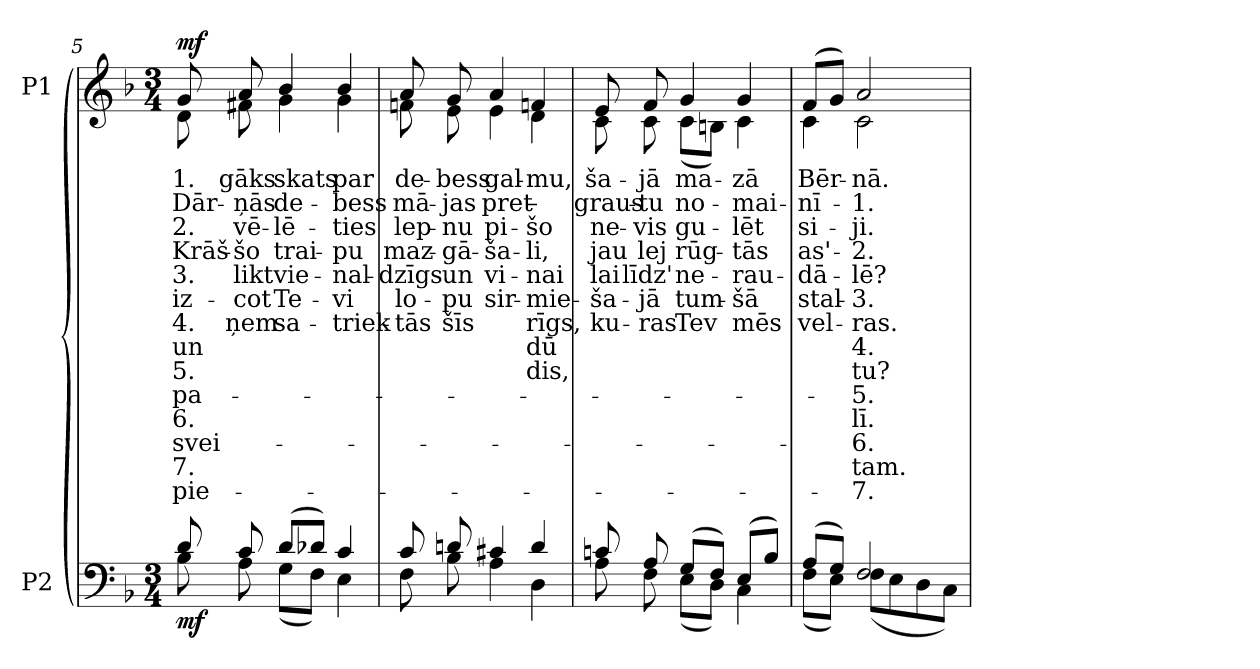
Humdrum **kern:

**kern	**dynam	**kern	**text	**text	**text	**text	**text	**text	**text	**text	**text	**text	**text	**text	**text	**text	**dynam
*part2	*part2	*part1	*part1	*part1	*part1	*part1	*part1	*part1	*part1	*part1	*part1	*part1	*part1	*part1	*part1	*part1	*part1
*staff2	*staff2	*staff1	*staff1	*staff1	*staff1	*staff1	*staff1	*staff1	*staff1	*staff1	*staff1	*staff1	*staff1	*staff1	*staff1	*staff1	*staff1
*I"P2	*	*I"P1	*	*	*	*	*	*	*	*	*	*	*	*	*	*	*
!!LO:LB:g=z
*clefF4	*	*clefG2	*	*	*	*	*	*	*	*	*	*	*	*	*	*	*
*k[b-]	*	*k[b-]	*	*	*	*	*	*	*	*	*	*	*	*	*	*	*
*F:	*	*F:	*	*	*	*	*	*	*	*	*	*	*	*	*	*	*
*M3/4	*	*M3/4	*	*	*	*	*	*	*	*	*	*	*	*	*	*	*
=5	=5	=5	=5	=5	=5	=5	=5	=5	=5	=5	=5	=5	=5	=5	=5	=5	=5
*^	*	*	*	*	*	*	*	*	*	*	*	*	*	*	*	*	*
!	!	!	!	!LO:LY:b:color=#000000	!LO:LY:b:color=#000000	!LO:LY:b:color=#000000	!LO:LY:b:color=#000000	!LO:LY:b:color=#000000	!LO:LY:b:color=#000000	!LO:LY:b:color=#000000	!LO:LY:b:color=#000000	!LO:LY:b:color=#000000	!LO:LY:b:color=#000000	!LO:LY:b:color=#000000	!LO:LY:b:color=#000000	!LO:LY:b:color=#000000	!LO:LY:b:color=#000000	!
*	*	*	*^	*	*	*	*	*	*	*	*	*	*	*	*	*	*	*
8di/	8B-i\	mf	8gi/	8di\	1.	Dār-	2.	Krāš-	3.	iz-	4.	un	5.	pa-	6.	-svei-	7.	pie-	mf
!	!	!	!	!	!LO:LY:b:color=#000000	!LO:LY:b:color=#000000	!LO:LY:b:color=#000000	!LO:LY:b:color=#000000	!LO:LY:b:color=#000000	!LO:LY:b:color=#000000	!LO:LY:b:color=#000000	!	!	!	!	!	!	!	!
8ci/	8Ai\	.	8ai/	8f#Xi\	-gāks	-ņās	-vē-	šo	-likt	cot	-ņem	.	.	.	.	.	.	.	.
!	!	!	!	!	!LO:LY:b:color=#000000	!LO:LY:b:color=#000000	!LO:LY:b:color=#000000	!LO:LY:b:color=#000000	!LO:LY:b:color=#000000	!LO:LY:b:color=#000000	!LO:LY:b:color=#000000	!	!	!	!	!	!	!	!
(8di/L	(8Gi\L	.	4b-i/	4gi\	skats	de-	-lē-	trai-	vie-	-Te-	sa-	.	.	.	.	.	.	.	.
8d-Xi/J)	8Fi\J)	.	.	.	.	.	.	.	.	.	.	.	.	.	.	.	.	.	.
!	!	!	!	!	!LO:LY:b:color=#000000	!LO:LY:b:color=#000000	!LO:LY:b:color=#000000	!LO:LY:b:color=#000000	!LO:LY:b:color=#000000	!LO:LY:b:color=#000000	!LO:LY:b:color=#000000	!	!	!	!	!	!	!	!
4ci/	4Ei\	.	4b-i/	4gi\	par	-bess	-ties	-pu	-nal-	-vi	-triek-	.	.	.	.	.	.	.	.
=6	=6	=6	=6	=6	=6	=6	=6	=6	=6	=6	=6	=6	=6	=6	=6	=6	=6	=6	=6
!	!	!	!	!	!LO:LY:b:color=#000000	!LO:LY:b:color=#000000	!LO:LY:b:color=#000000	!LO:LY:b:color=#000000	!LO:LY:b:color=#000000	!LO:LY:b:color=#000000	!LO:LY:b:color=#000000	!	!	!	!	!	!	!	!
8ci/	8Fi\	.	8ai/	8fni\	de-	mā-	lep-	maz-	-dzīgs	lo-	tās	.	.	.	.	.	.	.	.
!	!	!	!	!	!LO:LY:b:color=#000000	!LO:LY:b:color=#000000	!LO:LY:b:color=#000000	!LO:LY:b:color=#000000	!LO:LY:b:color=#000000	!LO:LY:b:color=#000000	!LO:LY:b:color=#000000	!	!	!	!	!	!	!	!
8dni/	8B-i\	.	8gi/	8ei\	-bess	-jas	-nu	-gā-	un	pu	-šīs	.	.	.	.	.	.	.	.
!	!	!	!	!	!LO:LY:b:color=#000000	!LO:LY:b:color=#000000	!LO:LY:b:color=#000000	!LO:LY:b:color=#000000	!LO:LY:b:color=#000000	!LO:LY:b:color=#000000	!	!	!	!	!	!	!	!	!
4c#Xi/	4Ai\	.	4ai/	4ei\	gal-	pret	pi-	-ša-	vi-	-sir-	.	.	.	.	.	.	.	.	.
!	!	!	!	!	!LO:LY:b:color=#000000	!LO:LY:b:color=#000000	!LO:LY:b:color=#000000	!LO:LY:b:color=#000000	!LO:LY:b:color=#000000	!LO:LY:b:color=#000000	!LO:LY:b:color=#000000	!LO:LY:b:color=#000000	!LO:LY:b:color=#000000	!	!	!	!	!	!
4di/	4Di\	.	4fni/	4di\	-mu,	–	šo	-li,	-nai	mie-	-rīgs,	dū	-dis,	.	.	.	.	.	.
=7	=7	=7	=7	=7	=7	=7	=7	=7	=7	=7	=7	=7	=7	=7	=7	=7	=7	=7	=7
!	!	!	!	!	!LO:LY:b:color=#000000	!LO:LY:b:color=#000000	!LO:LY:b:color=#000000	!LO:LY:b:color=#000000	!LO:LY:b:color=#000000	!LO:LY:b:color=#000000	!LO:LY:b:color=#000000	!	!	!	!	!	!	!	!
8cni/	8Ai\	.	8ei/	8ci\	ša-	graus-	ne-	jau	lai	ša-	-ku-	.	.	.	.	.	.	.	.
!	!	!	!	!	!LO:LY:b:color=#000000	!LO:LY:b:color=#000000	!LO:LY:b:color=#000000	!LO:LY:b:color=#000000	!LO:LY:b:color=#000000	!LO:LY:b:color=#000000	!LO:LY:b:color=#000000	!	!	!	!	!	!	!	!
8Ai/	8Fi\	.	8fi/	8ci\	-jā	-tu	-vis	lej	līdz'	jā	-ras	.	.	.	.	.	.	.	.
!	!	!	!	!	!LO:LY:b:color=#000000	!LO:LY:b:color=#000000	!LO:LY:b:color=#000000	!LO:LY:b:color=#000000	!LO:LY:b:color=#000000	!LO:LY:b:color=#000000	!LO:LY:b:color=#000000	!	!	!	!	!	!	!	!
(8Gi/L	(8Ei\L	.	4gi/	(8ci\L	ma-	no-	gu-	rūg-	ne-	tum-	Tev	.	.	.	.	.	.	.	.
8Fi/J)	8Di\J)	.	.	8Bni\J)	.	.	.	.	.	.	.	.	.	.	.	.	.	.	.
!	!	!	!	!	!LO:LY:b:color=#000000	!LO:LY:b:color=#000000	!LO:LY:b:color=#000000	!LO:LY:b:color=#000000	!LO:LY:b:color=#000000	!LO:LY:b:color=#000000	!LO:LY:b:color=#000000	!	!	!	!	!	!	!	!
(8Ei/L	4Ci\	.	4gi/	4ci\	-zā	-mai-	-lēt	-tās	-rau-	-šā	mēs	.	.	.	.	.	.	.	.
8B-i/J)	.	.	.	.	.	.	.	.	.	.	.	.	.	.	.	.	.	.	.
=8	=8	=8	=8	=8	=8	=8	=8	=8	=8	=8	=8	=8	=8	=8	=8	=8	=8	=8	=8
!	!	!	!	!	!LO:LY:b:color=#000000	!LO:LY:b:color=#000000	!LO:LY:b:color=#000000	!LO:LY:b:color=#000000	!LO:LY:b:color=#000000	!LO:LY:b:color=#000000	!LO:LY:b:color=#000000	!	!	!	!	!	!	!	!
(8Ai/L	(8Fi\L	.	(8fi/L	4ci\	Bēr-	-nī-	si-	as'-	-dā-	stal-	-vel-	.	.	.	.	.	.	.	.
8Gi/J)	8Ei\J)	.	8gi/J)	.	.	.	.	.	.	.	.	.	.	.	.	.	.	.	.
!	!	!	!	!	!LO:LY:b:color=#000000	!LO:LY:b:color=#000000	!LO:LY:b:color=#000000	!LO:LY:b:color=#000000	!LO:LY:b:color=#000000	!LO:LY:b:color=#000000	!LO:LY:b:color=#000000	!LO:LY:b:color=#000000	!LO:LY:b:color=#000000	!LO:LY:b:color=#000000	!LO:LY:b:color=#000000	!LO:LY:b:color=#000000	!LO:LY:b:color=#000000	!LO:LY:b:color=#000000	!
2Fi/	(8Fi\L	.	2ai/	2ci\	-nā.	1.	-ji.	2.	-lē?	3.	-ras.	4.	-tu?	5.	-lī.	6.	tam.	7.	.
.	8Ei\	.	.	.	.	.	.	.	.	.	.	.	.	.	.	.	.	.	.
.	8Di\	.	.	.	.	.	.	.	.	.	.	.	.	.	.	.	.	.	.
.	8Ci\J)	.	.	.	.	.	.	.	.	.	.	.	.	.	.	.	.	.	.
*v	*v	*	*	*	*	*	*	*	*	*	*	*	*	*	*	*	*	*	*
*	*	*v	*v	*	*	*	*	*	*	*	*	*	*	*	*	*	*	*
=	=	=	=	=	=	=	=	=	=	=	=	=	=	=	=	=	=
*-	*-	*-	*-	*-	*-	*-	*-	*-	*-	*-	*-	*-	*-	*-	*-	*-	*-
